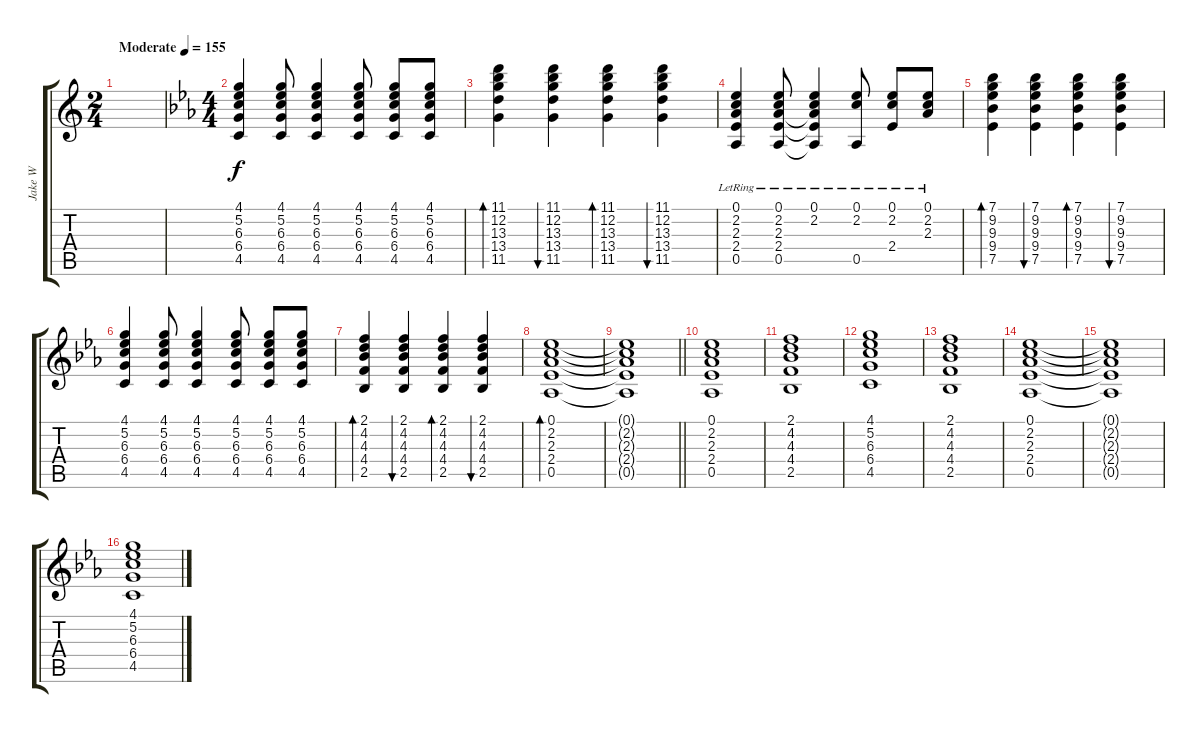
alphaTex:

\track ("Jake W" "Jake W") {instrument acousticguitarsteel}
\staff {score tabs}
\tuning (Eb4 Bb3 Gb3 Db3 Ab2 Eb2) {hide}
\ts (2 4)
\tempo (155 "Moderate")
\clef g2
\ks c
|
\ts (4 4)
\ks cminor
(4.1 5.2 6.3 6.4 4.5).4 (4.1 5.2 6.3 6.4 4.5).8 (4.1 5.2 6.3 6.4 4.5).4 (4.1 5.2 6.3 6.4 4.5).8 (4.1 5.2 6.3 6.4 4.5).8 (4.1 5.2 6.3 6.4 4.5).8 |
(11.1 12.2 13.3 13.4 11.5).4{bd 60} (11.1 12.2 13.3 13.4 11.5).4{bu 120} (11.1 12.2 13.3 13.4 11.5).4{bd 120} (11.1 12.2 13.3 13.4 11.5).4{bu 120} |
(0.1{lr} 2.2{lr} 2.3{lr} 2.4{lr} 0.5{lr}).4 (0.1{lr} 2.2{lr} 2.3{lr} 2.4{lr} 0.5{lr}).8 (0.1{lr} 2.2{lr} 2.3{t} 2.4{t} 0.5{t}).4 (0.1{lr} 2.2{lr} 0.5{lr}).8 (0.1{lr} 2.2{lr} 2.4{lr}).8 (0.1{lr} 2.2{lr} 2.3{lr}).8 |
(7.1 9.2 9.3 9.4 7.5).4{bd 60} (7.1 9.2 9.3 9.4 7.5).4{bu 120} (7.1 9.2 9.3 9.4 7.5).4{bd 120} (7.1 9.2 9.3 9.4 7.5).4{bu 120} |
(4.1 5.2 6.3 6.4 4.5).4 (4.1 5.2 6.3 6.4 4.5).8 (4.1 5.2 6.3 6.4 4.5).4 (4.1 5.2 6.3 6.4 4.5).8 (4.1 5.2 6.3 6.4 4.5).8 (4.1 5.2 6.3 6.4 4.5).8 |
(2.1 4.2 4.3 4.4 2.5).4{bd 60} (2.1 4.2 4.3 4.4 2.5).4{bu 120} (2.1 4.2 4.3 4.4 2.5).4{bd 120} (2.1 4.2 4.3 4.4 2.5).4{bu 120} |
(0.1 2.2 2.3 2.4 0.5).1{bd 480} |
\barLineRight lightlight
(0.1{t} 2.2{t} 2.3{t} 2.4{t} 0.5{t}).1 |
(0.1 2.2 2.3 2.4 0.5).1{volume 9} |
(2.1 4.2 4.3 4.4 2.5).1 |
(4.1 5.2 6.3 6.4 4.5).1 |
(2.1 4.2 4.3 4.4 2.5).1 |
(0.1 2.2 2.3 2.4 0.5).1 |
(0.1{t} 2.2{t} 2.3{t} 2.4{t} 0.5{t}).1 |
(4.1 5.2 6.3 6.4 4.5).1
